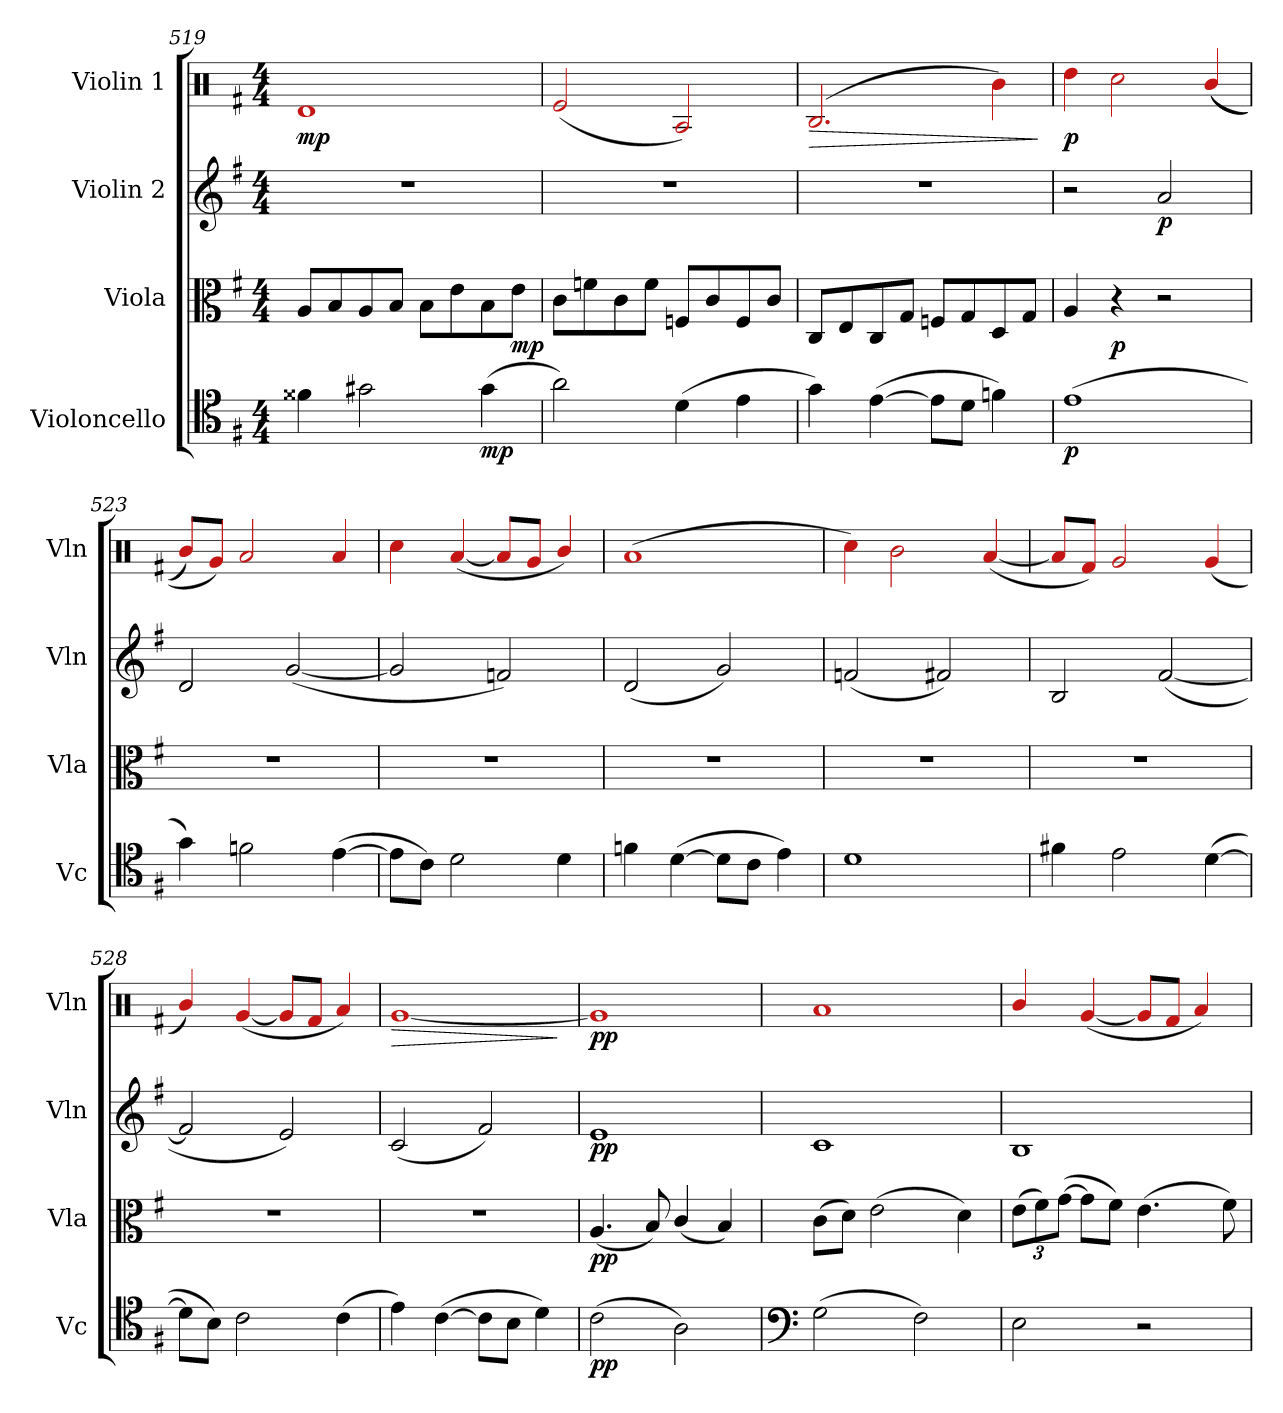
**kern	**dynam	**kern	**dynam	**kern	**dynam	**kern	**dynam
*part4	*part4	*part3	*part3	*part2	*part2	*part1	*part1
*staff4	*staff4	*staff3	*staff3	*staff2	*staff2	*staff1	*staff1
*I"Violoncello	*	*I"Viola	*	*I"Violin 2	*	*I"Violin 1	*
*I'Vc	*	*I'Vla	*	*I'Vln	*	*I'Vln	*
*clefC4	*	*clefC3	*	*clefG2	*	*clefX	*
*k[f#]	*	*k[f#]	*	*k[f#]	*	*k[f#]	*
*M4/4	*	*M4/4	*	*M4/4	*	*M4/4	*
=519	=519	=519	=519	=519	=519	=519	=519
!	!	!	!	!	!	!	!LO:DY:b
4f##X\	.	8A/L	.	1r	.	1d#X	mp
.	.	8B/	.	.	.	.	.
2g#X\	.	8A/	.	.	.	.	.
.	.	8B/J	.	.	.	.	.
.	.	8B\L	.	.	.	.	.
.	.	8e\	.	.	.	.	.
!	!LO:DY:b	!	!	!	!	!	!
(>4g#\	mp	8B\	.	.	.	.	.
!	!	!	!LO:DY:b	!	!	!	!
.	.	8e\J	mp	.	.	.	.
!!LO:PB:g=z
=520	=520	=520	=520	=520	=520	=520	=520
2a\)	.	8c\L	.	1r	.	(<2e/	.
.	.	8fn\	.	.	.	.	.
.	.	8c\	.	.	.	.	.
.	.	8f\J	.	.	.	.	.
(>4d\	.	8Fn/L	.	.	.	2A/)	.
.	.	8c/	.	.	.	.	.
4e\	.	8F/	.	.	.	.	.
.	.	8c/J	.	.	.	.	.
=521	=521	=521	=521	=521	=521	=521	=521
!	!	!	!	!	!	!	!LO:HP:b
4g\)	.	8C/L	.	1r	.	(>2.B/	>
.	.	8E/	.	.	.	.	.
(>[4e\	.	8C/	.	.	.	.	.
.	.	8G/J	.	.	.	.	.
8e\L]	.	8Fn/L	.	.	.	.	.
8d\J	.	8G/	.	.	.	.	.
4fn\)	.	8D/	.	.	.	4b\)	.
.	.	8G/J	.	.	.	.	.
.	.	.	.	.	.	.	]
=522	=522	=522	=522	=522	=522	=522	=522
!	!LO:DY:b	!	!	!	!	!	!LO:DY:b
(>1e	p	4A/	.	2r	.	4dd\	p
!	!	!	!LO:DY:b	!	!	!	!
.	.	4r	p	.	.	2cc\	.
!	!	!	!	!	!LO:DY:b	!	!
.	.	2r	.	2a/	p	.	.
.	.	.	.	.	.	(<(<4b/	.
=523	=523	=523	=523	=523	=523	=523	=523
4g\)	.	1r	.	2d/	.	8b/L)	.
.	.	.	.	.	.	8g/J)	.
2fn\	.	.	.	.	.	2a/	.
.	.	.	.	(<[2g/	.	.	.
(>[4e\	.	.	.	.	.	4a/	.
=524	=524	=524	=524	=524	=524	=524	=524
8e\L]	.	1r	.	2g/]	.	4cc\	.
8c\J)	.	.	.	.	.	.	.
2d\	.	.	.	.	.	(<[4a/	.
.	.	.	.	2fn/)	.	8a/L]	.
.	.	.	.	.	.	8g/J	.
4d\	.	.	.	.	.	4b/)	.
!!LO:LB:g=z
=525	=525	=525	=525	=525	=525	=525	=525
4fn\	.	1r	.	(<2d/	.	(<1a	.
(>[4d\	.	.	.	.	.	.	.
8d\L]	.	.	.	2g/)	.	.	.
8c\J	.	.	.	.	.	.	.
4e\)	.	.	.	.	.	.	.
=526	=526	=526	=526	=526	=526	=526	=526
1d	.	1r	.	(<2fn/	.	4cc\)	.
.	.	.	.	.	.	2b\	.
.	.	.	.	2f#X/)	.	.	.
.	.	.	.	.	.	(<[4a/	.
=527	=527	=527	=527	=527	=527	=527	=527
4f#X\	.	1r	.	2B/	.	8a/L]	.
.	.	.	.	.	.	8f/J)	.
2e\	.	.	.	.	.	2g/	.
.	.	.	.	(<[2f#/	.	.	.
(>[4d\	.	.	.	.	.	(<4g/	.
=528	=528	=528	=528	=528	=528	=528	=528
8d\L]	.	1r	.	2f#/]	.	4b/)	.
8B\J)	.	.	.	.	.	.	.
2c\	.	.	.	.	.	(<[4g/	.
.	.	.	.	2e/)	.	8g/L]	.
.	.	.	.	.	.	8f/J	.
(>4c\	.	.	.	.	.	4a/)	.
=529	=529	=529	=529	=529	=529	=529	=529
!	!	!	!	!	!	!	!LO:HP:b
4e\)	.	1r	.	(<2c/	.	[1g	>
(>[4c\	.	.	.	.	.	.	.
8c\L]	.	.	.	2f#/)	.	.	.
8B\J	.	.	.	.	.	.	.
4d\)	.	.	.	.	.	.	.
.	.	.	.	.	.	.	]
!!LO:LB:g=z
=530	=530	=530	=530	=530	=530	=530	=530
!	!LO:DY:b	!	!LO:DY:b	!	!LO:DY:b	!	!LO:DY:b
(>2c\	pp	(<4.A/	pp	1e	pp	1g]	pp
.	.	8B/)	.	.	.	.	.
2A\)	.	(<4c/	.	.	.	.	.
.	.	4B/)	.	.	.	.	.
=531	=531	=531	=531	=531	=531	=531	=531
*clefF4	*	*	*	*	*	*	*
(>2G\	.	(>8c\L	.	1c	.	1a	.
.	.	8d\J)	.	.	.	.	.
.	.	(>2e\	.	.	.	.	.
2F#\)	.	.	.	.	.	.	.
.	.	4d\)	.	.	.	.	.
=532	=532	=532	=532	=532	=532	=532	=532
*	*	*Xbrackettup	*	*	*	*	*
2E\	.	(>12e\L	.	1B	.	4b/	.
.	.	12f#\)	.	.	.	.	.
.	.	(>[12g\J	.	.	.	.	.
.	.	8g\L]	.	.	.	(<[4g/	.
.	.	8f#\J)	.	.	.	.	.
2r	.	(>4.e\	.	.	.	8g/L]	.
.	.	.	.	.	.	8f/J	.
.	.	.	.	.	.	4a/)	.
.	.	8f#\)	.	.	.	.	.
=	=	=	=	=	=	=	=
*-	*-	*-	*-	*-	*-	*-	*-
